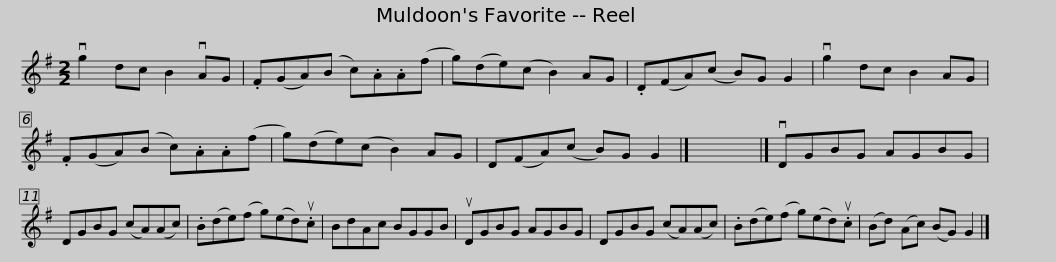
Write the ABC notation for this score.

X:1
L:1/8
M:2/2
I:linebreak $
K:G
V:1 treble
V:1
 vg2 dc B2 vAG | .F(GA)(B c).A.A(f | g)(de)(c B2) AG | .D(FA)(c B)G G2 | vg2 dc B2 AG | %5
 .F(GA)(B c).A.A(f |$ g)(de)(c B2) AG | D(FA)(c B)G G2 |] x8 |] vDGBG AGBG | %10
 DGBG (cA)(Ac) | .B(de)(f g)(ed).uc |$ BdAc BGGB | uDGBG AGBG | DGBG (cA)(Ac) | %15
 .B(de)(f g)(ed).uc | (Bd) (Ac) (BG) G2 |] %17
